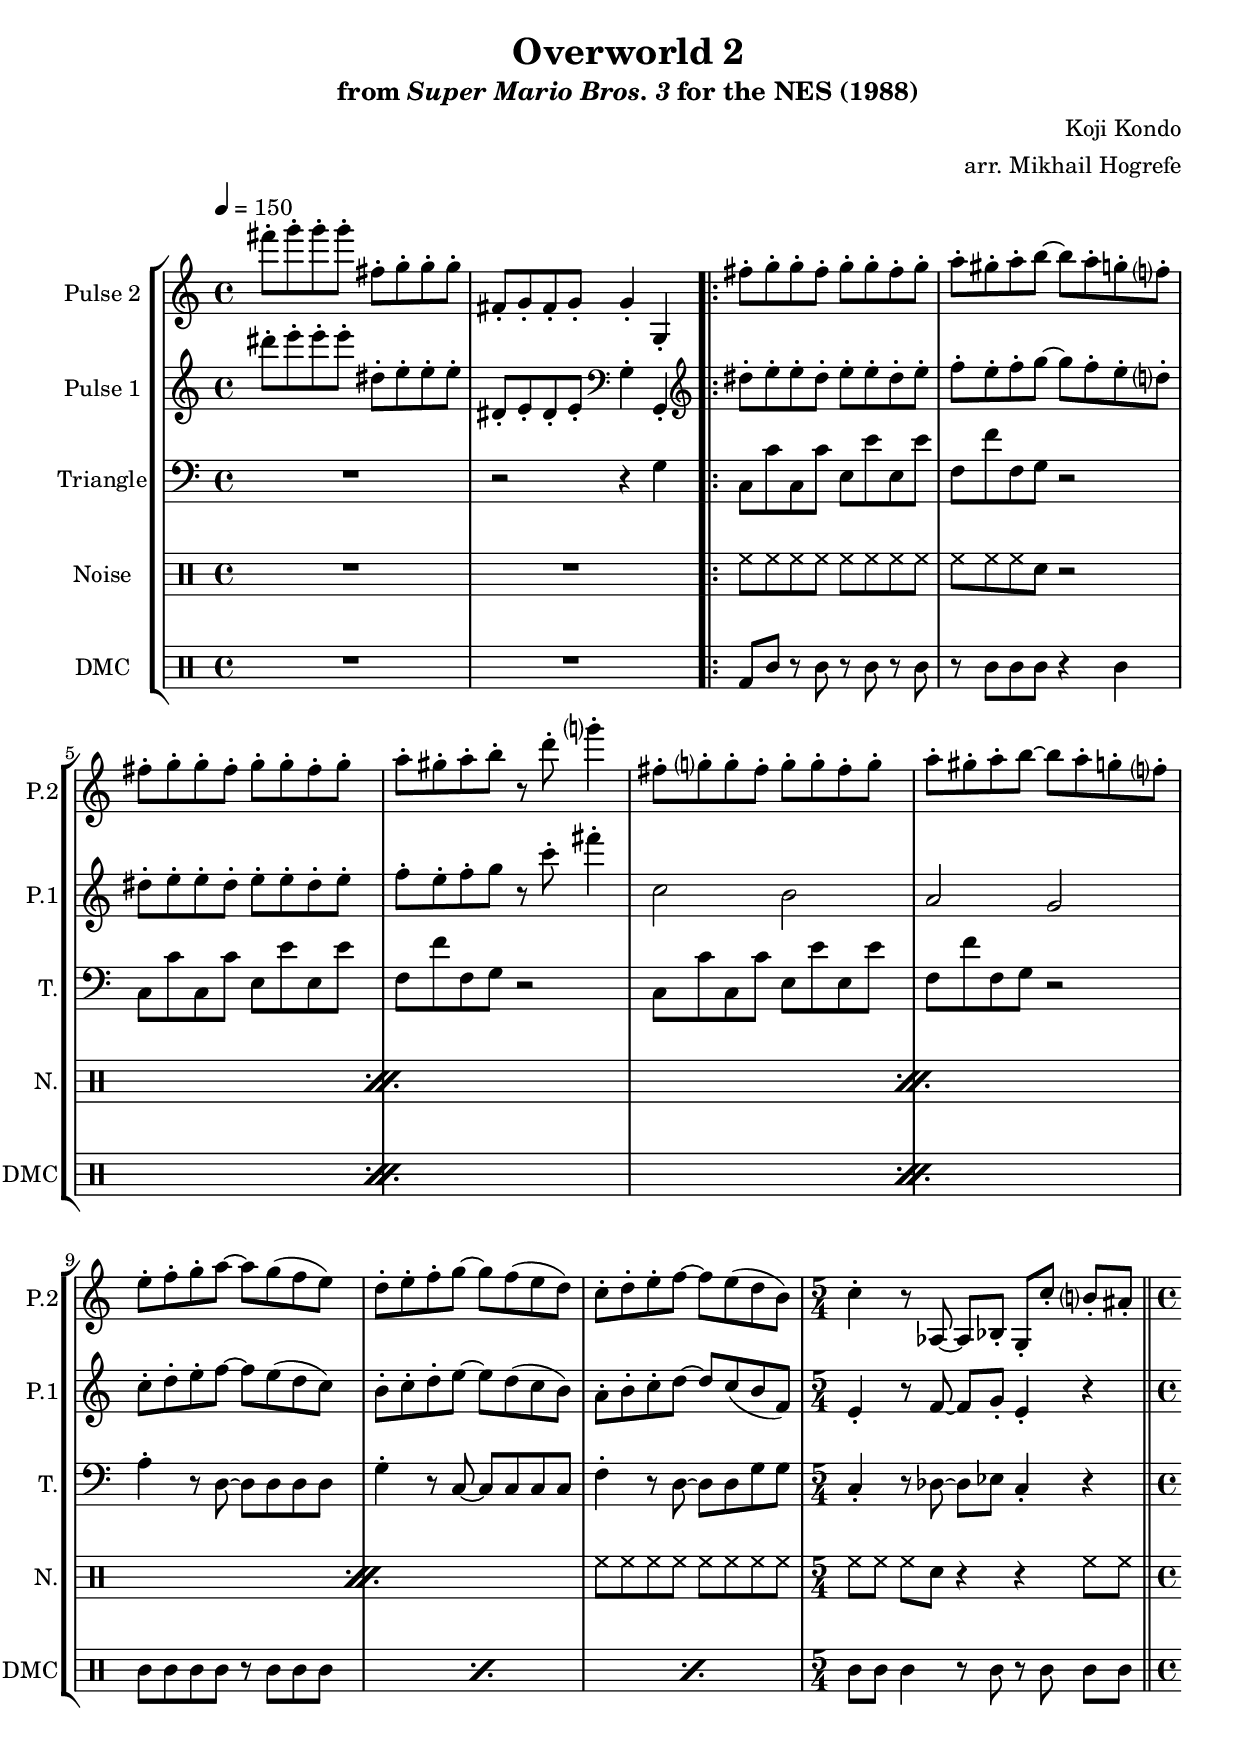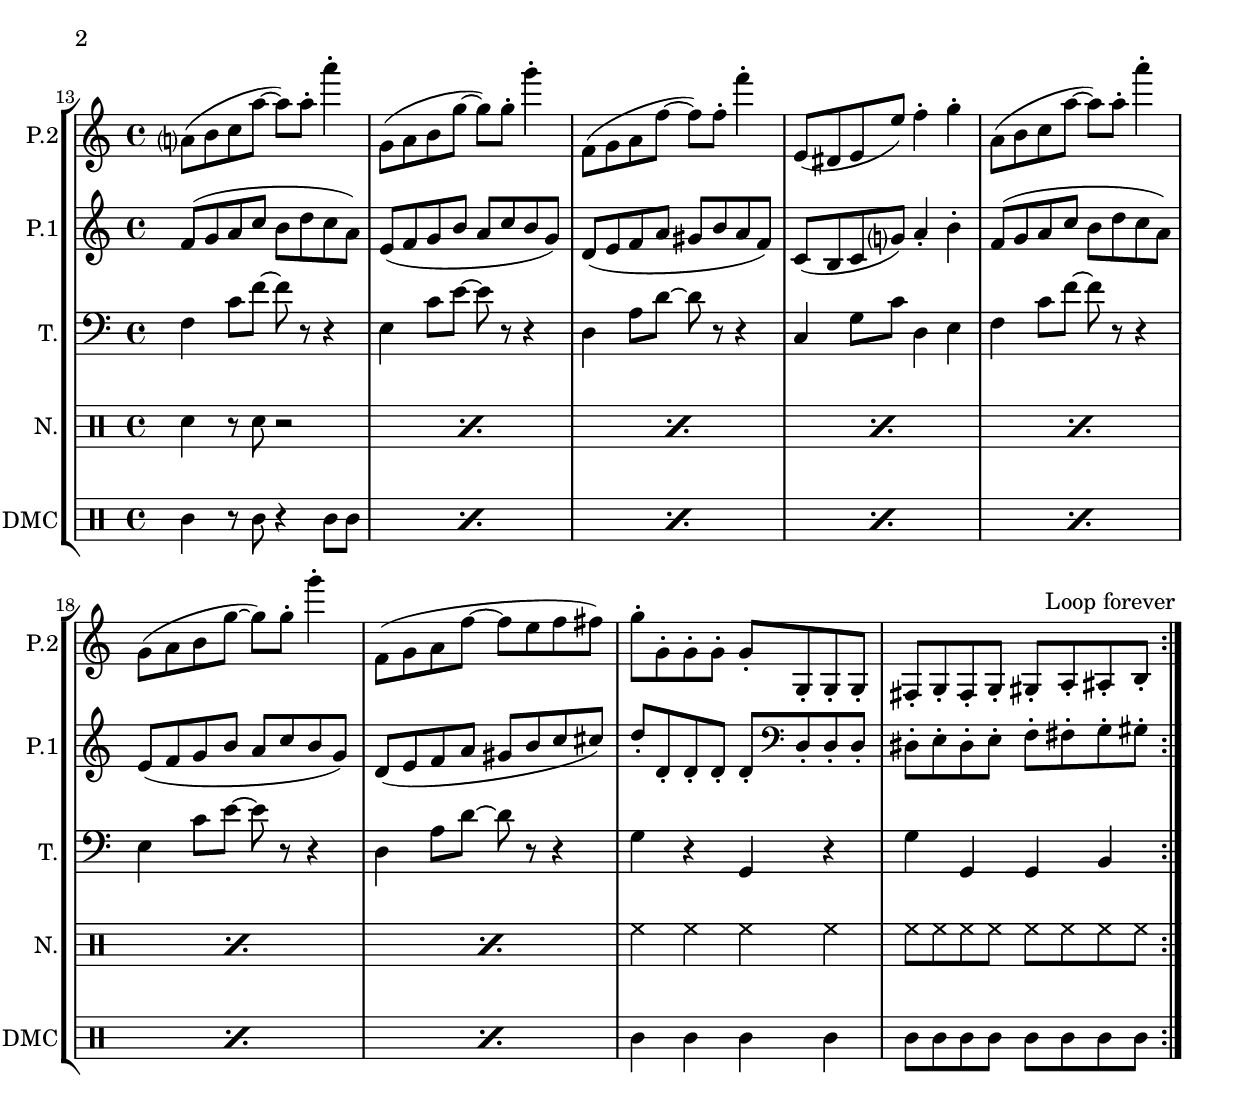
\version "2.20.0"

\paper {
  left-margin = 0.5\in
}

\book {
    \header {
        title = "Overworld 2"
        subtitle = \markup { "from" {\italic "Super Mario Bros. 3"} "for the NES (1988)" }
        composer = "Koji Kondo"
        arranger = "arr. Mikhail Hogrefe"
    }

    \score {
        {
            \new StaffGroup <<
                \new Staff \relative c''' {
                    \set Staff.instrumentName = "Pulse 2"
                    \set Staff.shortInstrumentName = "P.2"
\accidentalStyle modern-cautionary
\tempo 4 = 150
fis8-. g-. g-. g-. fis,-. g-. g-. g-. |
fis,8-. g-. fis-. g-. g4-. g,-. |
                    \repeat volta 2 {
fis''8-. g-. g-. fis-. g-. g-. fis-. g-. |
a8-. gis-. a-. b ~ b a-. g-. f-. |
fis8-. g-. g-. fis-. g-. g-. fis-. g-. |
a8-. gis-. a-. b-. r d-. g4-. |
fis,8-. g-. g-. fis-. g-. g-. fis-. g-. |
a8-. gis-. a-. b ~ b a-. g-. f-. |
e8-. f-. g-. a ~ a g( f e) |
d8-. e-. f-. g ~ g f( e d) |
c8-. d-. e-. f ~ f e( d b) |
\time 5/4
c4-. r8 aes, ~ aes bes-. g-. c'-. b-. ais-. |
\bar "||"
\time 4/4
a8 (b c a' ~ a) a-. a'4-. |
g,,8( a b g' ~ g) g-. g'4-. |
f,,8 (g a f' ~ f) f-. f'4-. |
e,,8( dis e e') f4-. g-. |
a,8 (b c a' ~ a) a-. a'4-. |
g,,8( a b g' ~ g) g-. g'4-. |
f,,8( g a f' ~ f e f fis) |
g8-. g,-. g-. g-. g-. g,-. g-. g-. |
fis8-. g-. fis-. g-. gis-. a-. ais-. b-. |
                    }
\once \override Score.RehearsalMark.self-alignment-X = #RIGHT
\mark \markup { \fontsize #-2 "Loop forever" }
                }

                \new Staff \relative c''' {
                    \set Staff.instrumentName = "Pulse 1"
                    \set Staff.shortInstrumentName = "P.1"
\accidentalStyle modern-cautionary
dis8-. e-. e-. e-. dis,-. e-. e-. e-. |
dis,8-. e-. dis-. e-. \clef bass g,4-. g,-. |
\clef treble
dis'''8-. e-. e-. dis-. e-. e-. dis-. e-. |
f8-. e-. f-. g ~ g f-. e-. d-. |
dis8-. e-. e-. dis-. e-. e-. dis-. e-. |
f8-. e-. f-. g r c-. fis4-. |
c,2 b |
a2 g |
c8-. d-. e-. f ~ f e( d c) |
b8-. c-. d-. e ~ e d( c b) |
a8-. b-. c-. d ~ d c( b f) |
e4-. r8 f ~ f g-. e4-. r |
f8( g a c b d c a) |
e8( f g b a c b g) |
d8( e f a gis b a f) |
c8( b c g') a4-. b-. |
f8( g a c b d c a) |
e8( f g b a c b g) |
d8( e f a gis b c cis) |
d8-. d,-. d-. d-. d-. \clef bass d,-. d-. d-. |
dis8-. e-. dis-. e-. f-. fis-. g-. gis-. |
                }

                \new Staff \relative c' {
                    \set Staff.instrumentName = "Triangle"
                    \set Staff.shortInstrumentName = "T."
\accidentalStyle modern-cautionary
\clef bass
R1
r2 r4 g |
c,8 c' c, c' e, e' e, e' |
f,8 f' f, g r2 |
c,8 c' c, c' e, e' e, e' |
f,8 f' f, g r2 |
c,8 c' c, c' e, e' e, e' |
f,8 f' f, g r2 |
a4-. r8 d, ~ d d d d |
g4-. r8 c, ~ c c c c |
f4-. r8 d ~ d d g g |
c,4-. r8 des ~ des ees c4-. r |
f4 c'8 f ~ f r r4 |
e,4 c'8 e ~ e r r4 |
d,4 a'8 d ~ d r r4 |
c,4 g'8 c d,4 e |
f4 c'8 f ~ f r r4 |
e,4 c'8 e ~ e r r4 |
d,4 a'8 d ~ d r r4 |
g,4 r g, r |
g'4 g, g b |
                }

                \new DrumStaff {
                    \drummode {
                        \set Staff.instrumentName="Noise"
                        \set Staff.shortInstrumentName="N."
R1*2
                        \repeat percent 4 {
hh8 hh hh hh hh hh hh hh |
hh8 hh hh sn r2 |
                        }
hh8 hh hh hh hh hh hh hh |
hh8 hh hh sn r4 r hh8 hh |
\repeat percent 7 { sn4 r8 sn r2 | }
hh4 hh hh hh |
hh8 hh hh hh hh hh hh hh |
                    }
                }

                \new DrumStaff {
                    \drummode {
                        \set Staff.instrumentName="DMC"
                        \set Staff.shortInstrumentName="DMC"
R1*2
                        \repeat percent 3 {
bd8 wbh r wbh r wbh r wbh |
r8 wbh wbh wbh r4 wbh |
                        }
\repeat percent 3 { wbh8 wbh wbh wbh r wbh wbh wbh | }
wbh8 wbh wbh4 r8 wbh r wbh wbh wbh |
\repeat percent 7 { wbh4 r8 wbh r4 wbh8 wbh | }
wbh4 wbh wbh wbh |
wbh8 wbh wbh wbh wbh wbh cgh cgl |
                    }
                }
            >>
        }
        \layout {
            \context {
                \Staff
                \RemoveEmptyStaves
            }
            \context {
                \DrumStaff
                \RemoveEmptyStaves
            }
        }
    }
}
